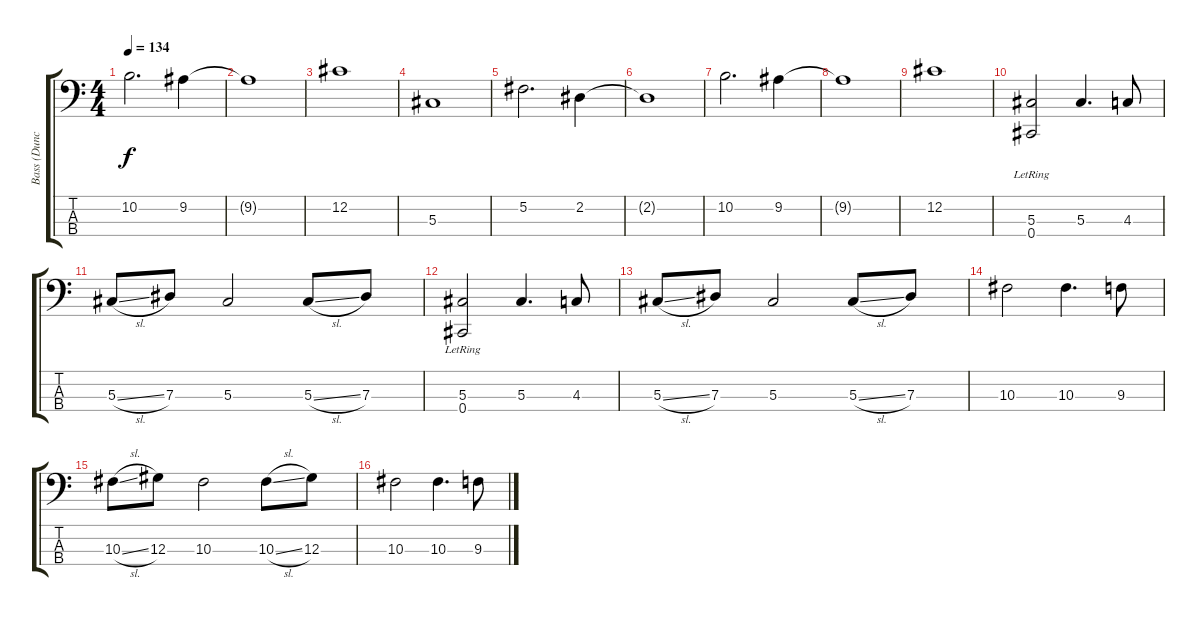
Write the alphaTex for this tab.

\track ("Bass (Duncan Coutts)" "Bass (Dunc") {instrument electricbassfinger}
\staff {score tabs}
\tuning (Gb2 Db2 Ab1 Db1) {hide}
\ts (4 4)
\tempo 134
\clef f4
\ks c
10.2.2{d dy f} 9.2.4 |
9.2{t}.1 |
12.2.1 |
5.3.1 |
5.2.2{d} 2.2.4 |
2.2{t}.1 |
10.2.2{d} 9.2.4 |
9.2{t}.1 |
12.2.1 |
(5.3 0.4{lr}).2 5.3.4{d} 4.3.8 |
5.3{sl}.8 7.3.8 5.3.2 5.3{sl}.8 7.3.8 |
(5.3 0.4{lr}).2 5.3.4{d} 4.3.8 |
5.3{sl}.8 7.3.8 5.3.2 5.3{sl}.8 7.3.8 |
10.3.2 10.3.4{d} 9.3.8 |
10.3{sl}.8 12.3.8 10.3.2 10.3{sl}.8 12.3.8 |
10.3.2 10.3.4{d} 9.3.8
